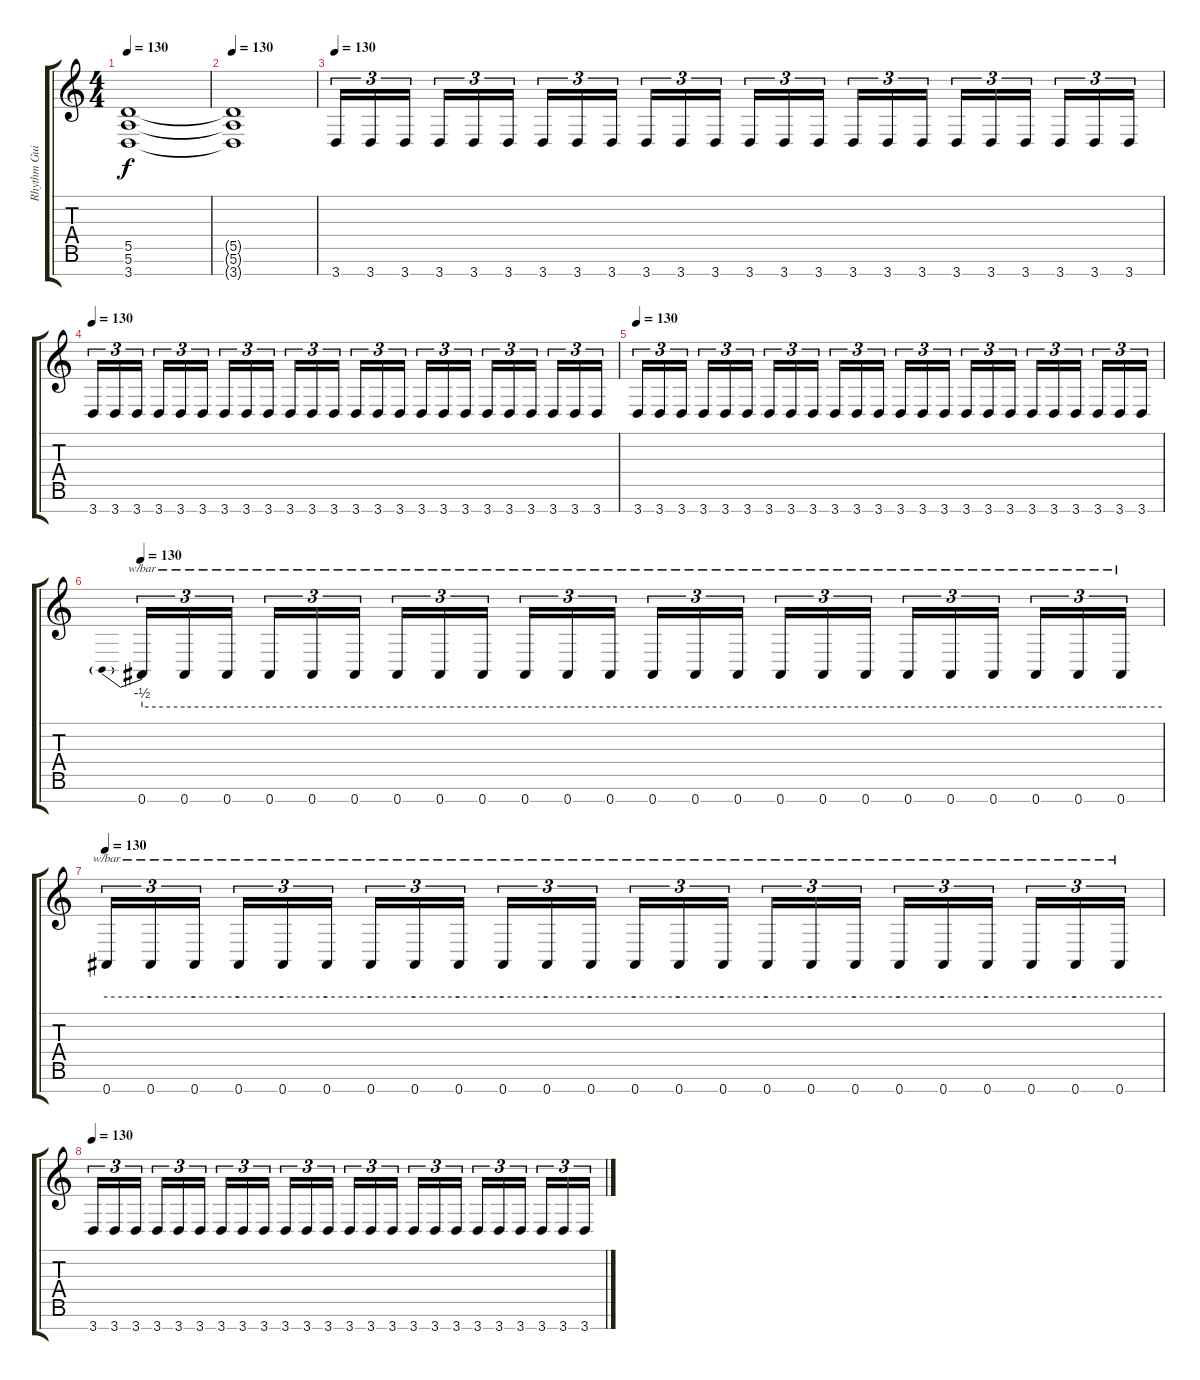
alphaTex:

\track ("Rhythm Guitar" "Rhythm Gui") {instrument distortionguitar}
\staff {score tabs}
\tuning (E4 B3 G3 D3 A2 E2 B1) {hide}
\ts (4 4)
\tempo 130
\clef g2
\ks c
(5.5{t} 5.6{t} 3.7{t}).1{dy f} |
\tempo 130
(5.5{t} 5.6{t} 3.7{t}).1 |
\tempo 130
3.7.16{tu (3 2)} 3.7.16{tu (3 2)} 3.7.16{tu (3 2)} 3.7.16{tu (3 2)} 3.7.16{tu (3 2)} 3.7.16{tu (3 2)} 3.7.16{tu (3 2)} 3.7.16{tu (3 2)} 3.7.16{tu (3 2)} 3.7.16{tu (3 2)} 3.7.16{tu (3 2)} 3.7.16{tu (3 2)} 3.7.16{tu (3 2)} 3.7.16{tu (3 2)} 3.7.16{tu (3 2)} 3.7.16{tu (3 2)} 3.7.16{tu (3 2)} 3.7.16{tu (3 2)} 3.7.16{tu (3 2)} 3.7.16{tu (3 2)} 3.7.16{tu (3 2)} 3.7.16{tu (3 2)} 3.7.16{tu (3 2)} 3.7.16{tu (3 2)} |
\tempo 130
3.7.16{tu (3 2)} 3.7.16{tu (3 2)} 3.7.16{tu (3 2)} 3.7.16{tu (3 2)} 3.7.16{tu (3 2)} 3.7.16{tu (3 2)} 3.7.16{tu (3 2)} 3.7.16{tu (3 2)} 3.7.16{tu (3 2)} 3.7.16{tu (3 2)} 3.7.16{tu (3 2)} 3.7.16{tu (3 2)} 3.7.16{tu (3 2)} 3.7.16{tu (3 2)} 3.7.16{tu (3 2)} 3.7.16{tu (3 2)} 3.7.16{tu (3 2)} 3.7.16{tu (3 2)} 3.7.16{tu (3 2)} 3.7.16{tu (3 2)} 3.7.16{tu (3 2)} 3.7.16{tu (3 2)} 3.7.16{tu (3 2)} 3.7.16{tu (3 2)} |
\tempo 130
3.7.16{tu (3 2)} 3.7.16{tu (3 2)} 3.7.16{tu (3 2)} 3.7.16{tu (3 2)} 3.7.16{tu (3 2)} 3.7.16{tu (3 2)} 3.7.16{tu (3 2)} 3.7.16{tu (3 2)} 3.7.16{tu (3 2)} 3.7.16{tu (3 2)} 3.7.16{tu (3 2)} 3.7.16{tu (3 2)} 3.7.16{tu (3 2)} 3.7.16{tu (3 2)} 3.7.16{tu (3 2)} 3.7.16{tu (3 2)} 3.7.16{tu (3 2)} 3.7.16{tu (3 2)} 3.7.16{tu (3 2)} 3.7.16{tu (3 2)} 3.7.16{tu (3 2)} 3.7.16{tu (3 2)} 3.7.16{tu (3 2)} 3.7.16{tu (3 2)} |
\tempo 130
0.7.16{tu (3 2) tbe (predive default 0 -2 60 -2)} 0.7.16{tu (3 2) tbe (hold default 0 -2 60 -2)} 0.7.16{tu (3 2) tbe (hold default 0 -2 60 -2)} 0.7.16{tu (3 2) tbe (hold default 0 -2 60 -2)} 0.7.16{tu (3 2) tbe (hold default 0 -2 60 -2)} 0.7.16{tu (3 2) tbe (hold default 0 -2 60 -2)} 0.7.16{tu (3 2) tbe (hold default 0 -2 60 -2)} 0.7.16{tu (3 2) tbe (hold default 0 -2 60 -2)} 0.7.16{tu (3 2) tbe (hold default 0 -2 60 -2)} 0.7.16{tu (3 2) tbe (hold default 0 -2 60 -2)} 0.7.16{tu (3 2) tbe (hold default 0 -2 60 -2)} 0.7.16{tu (3 2) tbe (hold default 0 -2 60 -2)} 0.7.16{tu (3 2) tbe (hold default 0 -2 60 -2)} 0.7.16{tu (3 2) tbe (hold default 0 -2 60 -2)} 0.7.16{tu (3 2) tbe (hold default 0 -2 60 -2)} 0.7.16{tu (3 2) tbe (hold default 0 -2 60 -2)} 0.7.16{tu (3 2) tbe (hold default 0 -2 60 -2)} 0.7.16{tu (3 2) tbe (hold default 0 -2 60 -2)} 0.7.16{tu (3 2) tbe (hold default 0 -2 60 -2)} 0.7.16{tu (3 2) tbe (hold default 0 -2 60 -2)} 0.7.16{tu (3 2) tbe (hold default 0 -2 60 -2)} 0.7.16{tu (3 2) tbe (hold default 0 -2 60 -2)} 0.7.16{tu (3 2) tbe (hold default 0 -2 60 -2)} 0.7.16{tu (3 2) tbe (hold default 0 -2 60 -2)} |
\tempo 130
0.7.16{tu (3 2) tbe (hold default 0 -2 60 -2)} 0.7.16{tu (3 2) tbe (hold default 0 -2 60 -2)} 0.7.16{tu (3 2) tbe (hold default 0 -2 60 -2)} 0.7.16{tu (3 2) tbe (hold default 0 -2 60 -2)} 0.7.16{tu (3 2) tbe (hold default 0 -2 60 -2)} 0.7.16{tu (3 2) tbe (hold default 0 -2 60 -2)} 0.7.16{tu (3 2) tbe (hold default 0 -2 60 -2)} 0.7.16{tu (3 2) tbe (hold default 0 -2 60 -2)} 0.7.16{tu (3 2) tbe (hold default 0 -2 60 -2)} 0.7.16{tu (3 2) tbe (hold default 0 -2 60 -2)} 0.7.16{tu (3 2) tbe (hold default 0 -2 60 -2)} 0.7.16{tu (3 2) tbe (hold default 0 -2 60 -2)} 0.7.16{tu (3 2) tbe (hold default 0 -2 60 -2)} 0.7.16{tu (3 2) tbe (hold default 0 -2 60 -2)} 0.7.16{tu (3 2) tbe (hold default 0 -2 60 -2)} 0.7.16{tu (3 2) tbe (hold default 0 -2 60 -2)} 0.7.16{tu (3 2) tbe (hold default 0 -2 60 -2)} 0.7.16{tu (3 2) tbe (hold default 0 -2 60 -2)} 0.7.16{tu (3 2) tbe (hold default 0 -2 60 -2)} 0.7.16{tu (3 2) tbe (hold default 0 -2 60 -2)} 0.7.16{tu (3 2) tbe (hold default 0 -2 60 -2)} 0.7.16{tu (3 2) tbe (hold default 0 -2 60 -2)} 0.7.16{tu (3 2) tbe (hold default 0 -2 60 -2)} 0.7.16{tu (3 2) tbe (hold default 0 -2 60 -2)} |
\tempo 130
3.7.16{tu (3 2)} 3.7.16{tu (3 2)} 3.7.16{tu (3 2)} 3.7.16{tu (3 2)} 3.7.16{tu (3 2)} 3.7.16{tu (3 2)} 3.7.16{tu (3 2)} 3.7.16{tu (3 2)} 3.7.16{tu (3 2)} 3.7.16{tu (3 2)} 3.7.16{tu (3 2)} 3.7.16{tu (3 2)} 3.7.16{tu (3 2)} 3.7.16{tu (3 2)} 3.7.16{tu (3 2)} 3.7.16{tu (3 2)} 3.7.16{tu (3 2)} 3.7.16{tu (3 2)} 3.7.16{tu (3 2)} 3.7.16{tu (3 2)} 3.7.16{tu (3 2)} 3.7.16{tu (3 2)} 3.7.16{tu (3 2)} 3.7.16{tu (3 2)}
